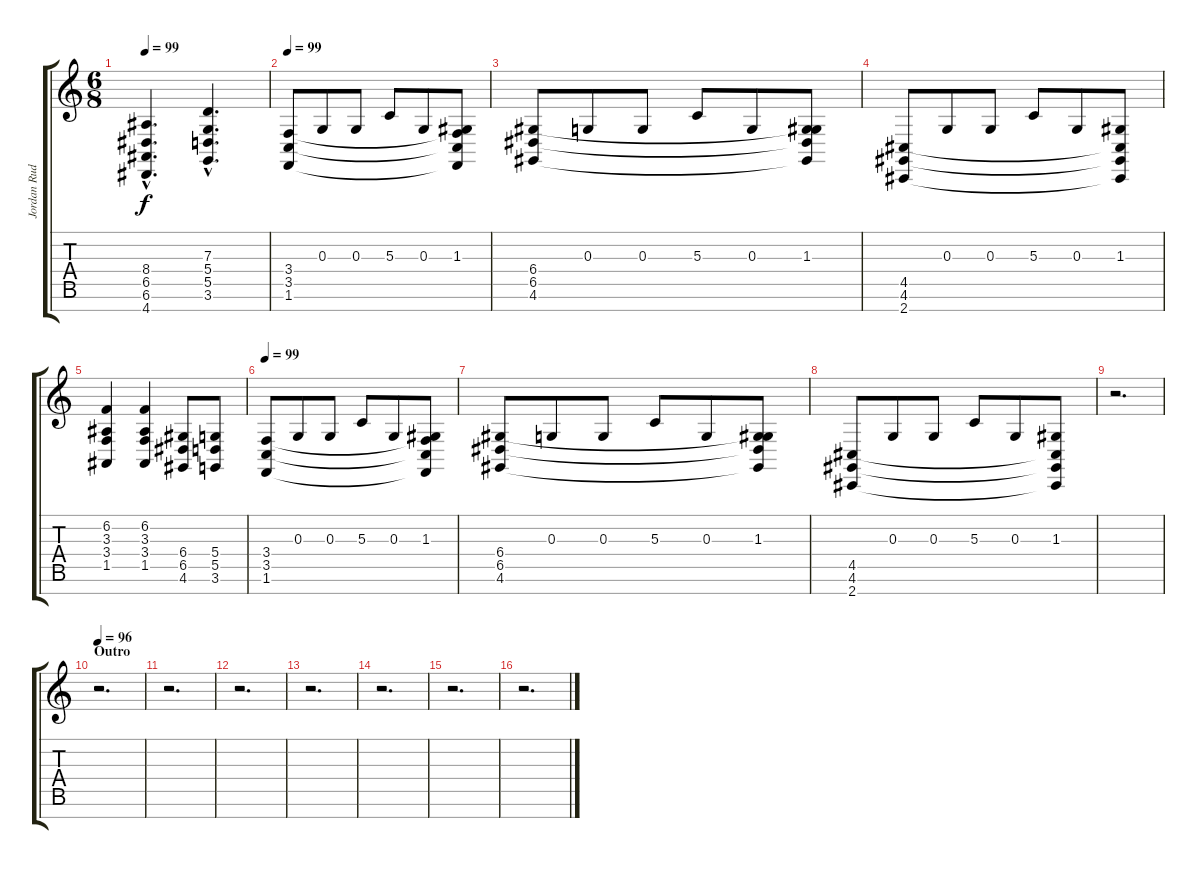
\track ("Jordan Rudess" "Jordan Rud") {instrument brightacousticpiano}
\staff {score tabs}
\tuning (E4 B3 G3 D3 A2 E2 B1) {hide}
\ts (6 8)
\tempo 99
\clef g2
\ks c
(8.4{hac} 6.5{hac} 6.6{hac} 4.7{hac}).4{d dy f} (7.3{hac} 5.4{hac} 5.5{hac} 3.6{hac}).4{d} |
\tempo 99
(3.4 3.5 1.6).8 0.3.8 0.3.8 5.3.8 0.3.8 (1.3 3.4{t} 3.5{t} 1.6{t}).8 |
(6.4 6.5 4.6).8 0.3.8 0.3.8 5.3.8 0.3.8 (1.3 6.4{t} 6.5{t} 4.6{t}).8 |
(4.5 4.6 2.7).8 0.3.8 0.3.8 5.3.8 0.3.8 (1.3 4.5{t} 4.6{t} 2.7{t}).8 |
(6.2 3.3 3.4 1.5).4 (6.2 3.3 3.4 1.5).4 (6.4 6.5 4.6).8 (5.4 5.5 3.6).8 |
\tempo 99
(3.4 3.5 1.6).8 0.3.8 0.3.8 5.3.8 0.3.8 (1.3 3.4{t} 3.5{t} 1.6{t}).8 |
(6.4 6.5 4.6).8 0.3.8 0.3.8 5.3.8 0.3.8 (1.3 6.4{t} 6.5{t} 4.6{t}).8 |
(4.5 4.6 2.7).8 0.3.8 0.3.8 5.3.8 0.3.8 (1.3 4.5{t} 4.6{t} 2.7{t}).8 |
r.2{d} |
\section ("" "Outro")
\tempo 96
r.2{d} |
r.2{d} |
r.2{d} |
r.2{d} |
r.2{d} |
r.2{d} |
r.2{d}
